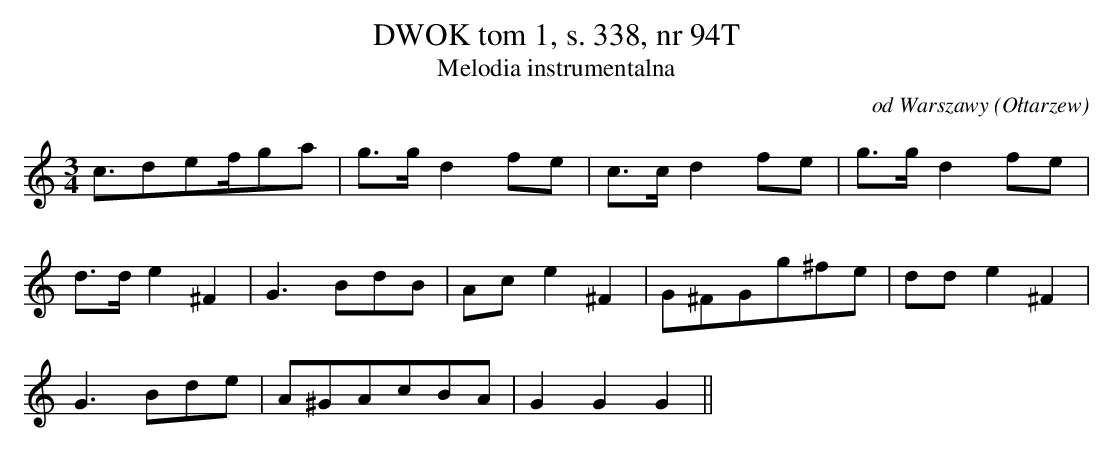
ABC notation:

X:1
T: DWOK tom 1, s. 338, nr 94T
T: Melodia instrumentalna
O: od Warszawy (Ołtarzew)
M: 3/4
L: 1/16
K: C
c3d2e2fg2a2 | g3gd4f2e2 | c3cd4f2e2 | g3gd4f2e2 |
d3de4^F4 | G6B2d2B2 | A2c2e4^F4 | G2^F2G2g2^f2e2 | d2d2e4^F4 |
G6B2d2e2 | A2^G2A2c2B2A2 | G4G4G4||
